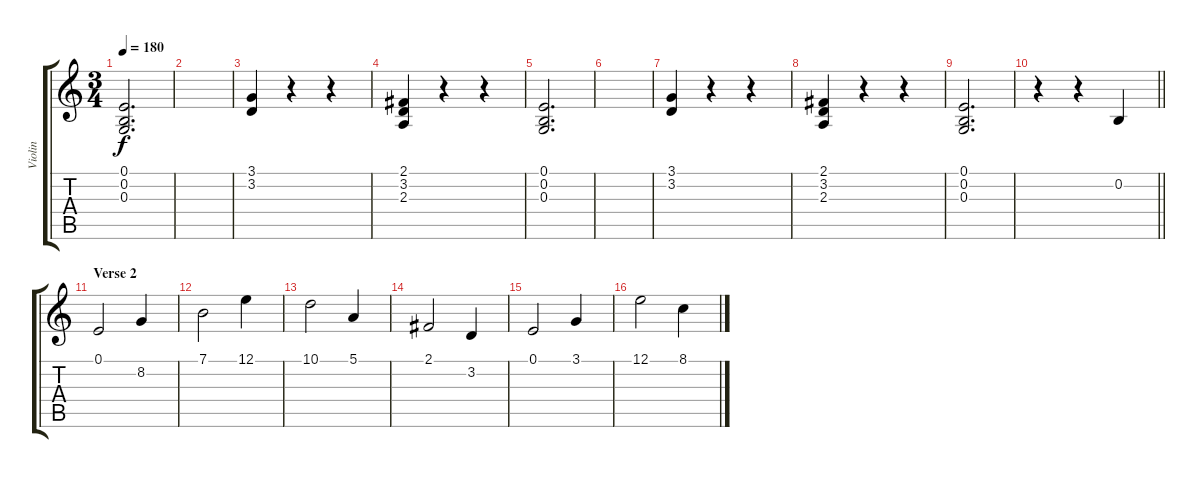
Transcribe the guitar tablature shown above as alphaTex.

\track ("Violin" "Violin") {instrument violin}
\staff {score tabs}
\tuning (E4 B3 G3 D3 A2 E2) {hide}
\ts (3 4)
\tempo 180
\clef g2
\ks c
(0.1 0.2 0.3).2{d dy f} |
|
(3.1 3.2).4 r.4 r.4 |
(2.1 3.2 2.3).4 r.4 r.4 |
(0.1 0.2 0.3).2{d} |
|
(3.1 3.2).4 r.4 r.4 |
(2.1 3.2 2.3).4 r.4 r.4 |
(0.1 0.2 0.3).2{d} |
\barLineRight lightlight
r.4 r.4 0.2.4 |
\section ("" "Verse 2")
0.1.2 8.2.4 |
7.1.2 12.1.4 |
10.1.2 5.1.4 |
2.1.2 3.2.4 |
0.1.2 3.1.4 |
12.1.2 8.1.4
